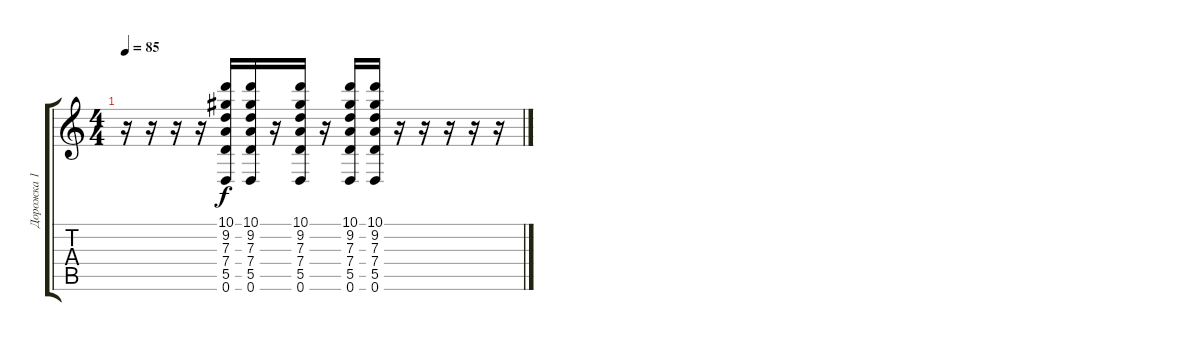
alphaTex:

\track ("Дорожка 1" "Дорожка 1") {instrument distortionguitar}
\staff {score tabs}
\tuning (E4 B3 G3 D3 A2 D2) {hide}
\ts (4 4)
\tempo 85
\clef g2
\ks c
r.16{dy f} r.16 r.16 r.16 (10.1 9.2 7.3 7.4 5.5 0.6).16 (10.1 9.2 7.3 7.4 5.5 0.6).16 r.16 (10.1 9.2 7.3 7.4 5.5 0.6).16 r.16 (10.1 9.2 7.3 7.4 5.5 0.6).16 (10.1 9.2 7.3 7.4 5.5 0.6).16 r.16 r.16 r.16 r.16 r.16
